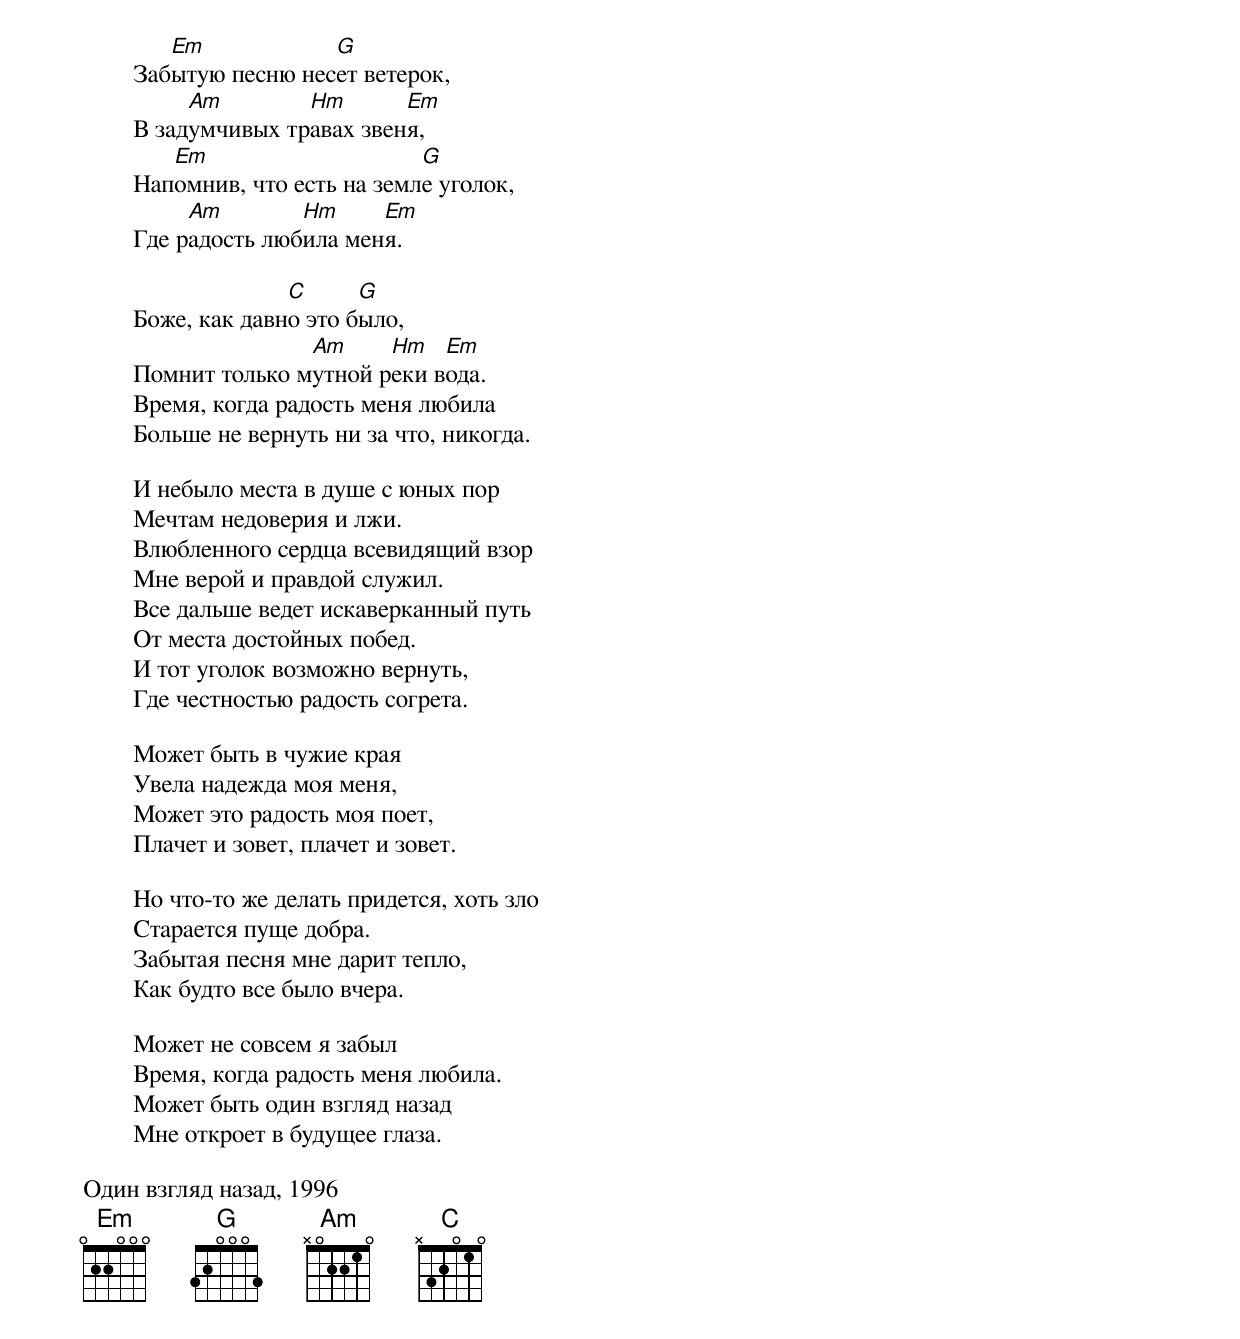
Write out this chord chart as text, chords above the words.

	   Em            G
	Забытую песню несет ветерок,
	     Am        Hm       Em
	В задумчивых травах звеня,
	   Em                     G
	Напомнив, что есть на земле уголок,
	     Am        Hm     Em
	Где радость любила меня.

	              C      G
	Боже, как давно это было,
	               Am     Hm   Em
	Помнит только мутной реки вода.
	Время, когда радость меня любила
	Больше не вернуть ни за что, никогда.

	И небыло места в душе с юных пор
	Мечтам недоверия и лжи.
	Влюбленного сердца всевидящий взор
	Мне верой и правдой служил.
	Все дальше ведет искаверканный путь
	От места достойных побед.
	И тот уголок возможно вернуть,
	Где честностью радость согрета.

	Может быть в чужие края
	Увела надежда моя меня,
	Может это радость моя поет,
	Плачет и зовет, плачет и зовет.

	Но что-то же делать придется, хоть зло
	Старается пуще добра.
	Забытая песня мне дарит тепло,
	Как будто все было вчера.

	Может не совсем я забыл
	Время, когда радость меня любила.
	Может быть один взгляд назад
	Мне откроет в будущее глаза.

Один взгляд назад, 1996
